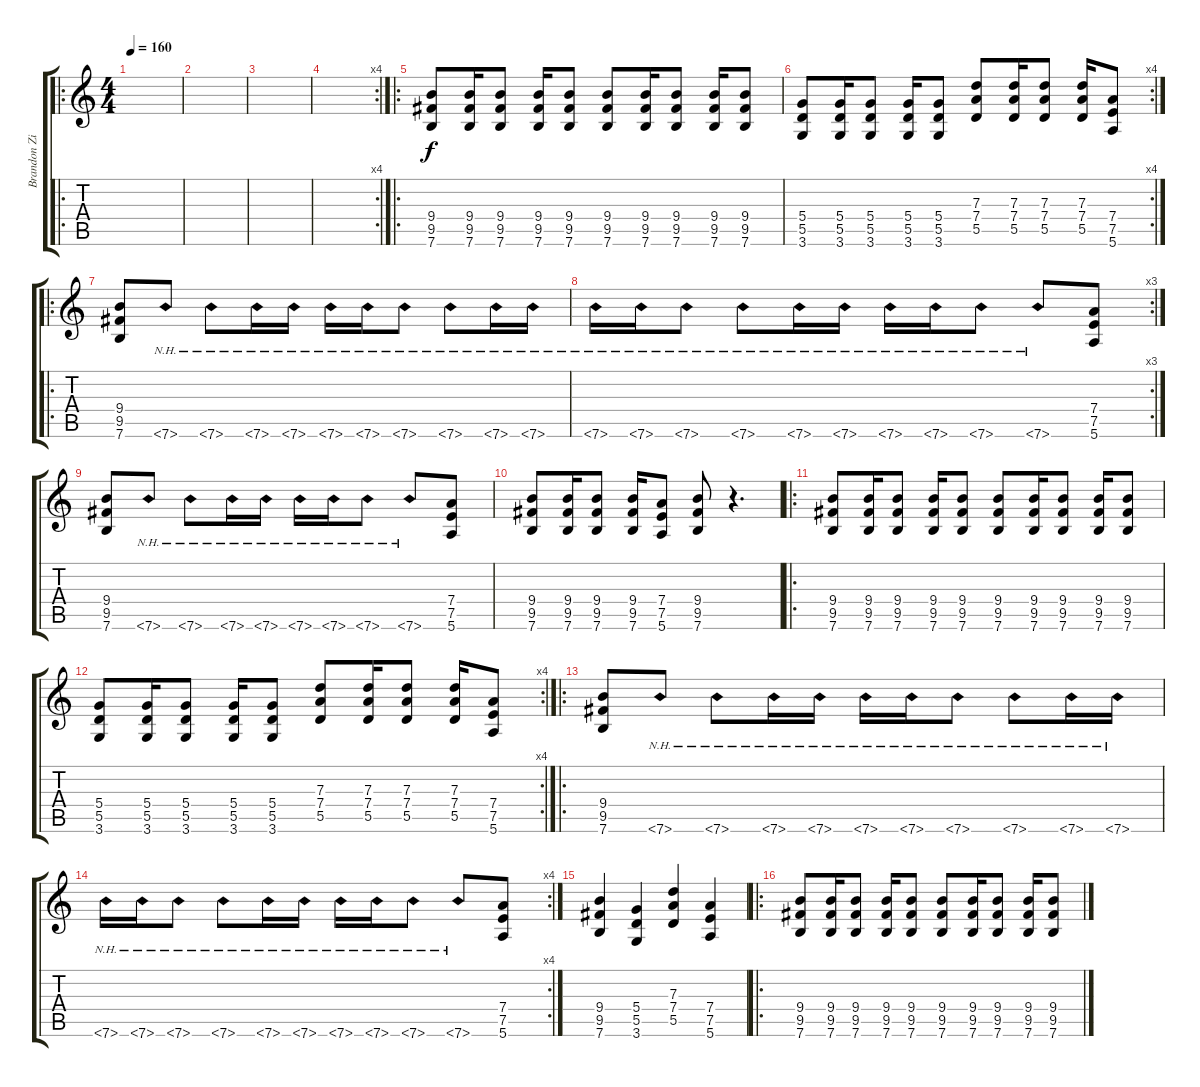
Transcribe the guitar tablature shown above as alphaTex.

\track ("Brandon Zinkil" "Brandon Zi") {instrument distortionguitar}
\staff {score tabs}
\tuning (E4 B3 G3 D3 A2 E2) {hide}
\ro
\ts (4 4)
\tempo 160
\clef g2
\ks c
|
|
|
\rc 4
|
\ro
(9.4 9.5 7.6).8 (9.4 9.5 7.6).16 (9.4 9.5 7.6).8 (9.4 9.5 7.6).16 (9.4 9.5 7.6).8 (9.4 9.5 7.6).8 (9.4 9.5 7.6).16 (9.4 9.5 7.6).8 (9.4 9.5 7.6).16 (9.4 9.5 7.6).8 |
\rc 4
(5.4 5.5 3.6).8 (5.4 5.5 3.6).16 (5.4 5.5 3.6).8 (5.4 5.5 3.6).16 (5.4 5.5 3.6).8 (7.3 7.4 5.5).8 (7.3 7.4 5.5).16 (7.3 7.4 5.5).8 (7.3 7.4 5.5).16 (7.4 7.5 5.6).8 |
\ro
(9.4 9.5 7.6).8 7.6{nh}.8 7.6{nh}.8 7.6{nh}.16 7.6{nh}.16 7.6{nh}.16 7.6{nh}.16 7.6{nh}.8 7.6{nh}.8 7.6{nh}.16 7.6{nh}.16 |
\rc 3
7.6{nh}.16 7.6{nh}.16 7.6{nh}.8 7.6{nh}.8 7.6{nh}.16 7.6{nh}.16 7.6{nh}.16 7.6{nh}.16 7.6{nh}.8 7.6{nh}.8 (7.4 7.5 5.6).8 |
(9.4 9.5 7.6).8 7.6{nh}.8 7.6{nh}.8 7.6{nh}.16 7.6{nh}.16 7.6{nh}.16 7.6{nh}.16 7.6{nh}.8 7.6{nh}.8 (7.4 7.5 5.6).8 |
(9.4 9.5 7.6).8 (9.4 9.5 7.6).16 (9.4 9.5 7.6).8 (9.4 9.5 7.6).16 (7.4 7.5 5.6).8 (9.4 9.5 7.6).8 r.4{d} |
\ro
(9.4 9.5 7.6).8 (9.4 9.5 7.6).16 (9.4 9.5 7.6).8 (9.4 9.5 7.6).16 (9.4 9.5 7.6).8 (9.4 9.5 7.6).8 (9.4 9.5 7.6).16 (9.4 9.5 7.6).8 (9.4 9.5 7.6).16 (9.4 9.5 7.6).8 |
\rc 4
(5.4 5.5 3.6).8 (5.4 5.5 3.6).16 (5.4 5.5 3.6).8 (5.4 5.5 3.6).16 (5.4 5.5 3.6).8 (7.3 7.4 5.5).8 (7.3 7.4 5.5).16 (7.3 7.4 5.5).8 (7.3 7.4 5.5).16 (7.4 7.5 5.6).8 |
\ro
(9.4 9.5 7.6).8 7.6{nh}.8 7.6{nh}.8 7.6{nh}.16 7.6{nh}.16 7.6{nh}.16 7.6{nh}.16 7.6{nh}.8 7.6{nh}.8 7.6{nh}.16 7.6{nh}.16 |
\rc 4
7.6{nh}.16 7.6{nh}.16 7.6{nh}.8 7.6{nh}.8 7.6{nh}.16 7.6{nh}.16 7.6{nh}.16 7.6{nh}.16 7.6{nh}.8 7.6{nh}.8 (7.4 7.5 5.6).8 |
(9.4 9.5 7.6).4 (5.4 5.5 3.6).4 (7.3 7.4 5.5).4 (7.4 7.5 5.6).4 |
\ro
(9.4 9.5 7.6).8 (9.4 9.5 7.6).16 (9.4 9.5 7.6).8 (9.4 9.5 7.6).16 (9.4 9.5 7.6).8 (9.4 9.5 7.6).8 (9.4 9.5 7.6).16 (9.4 9.5 7.6).8 (9.4 9.5 7.6).16 (9.4 9.5 7.6).8
